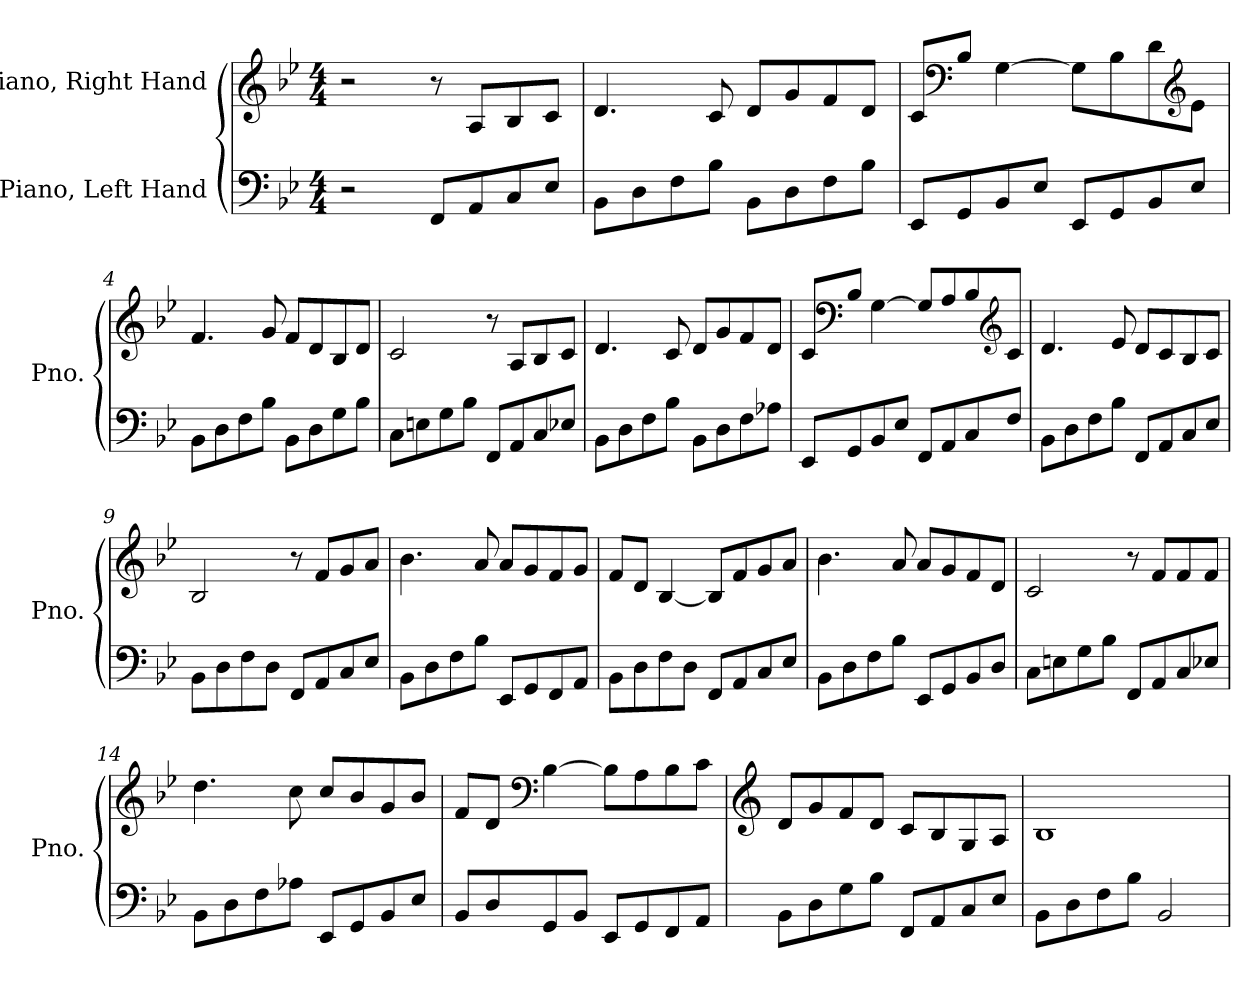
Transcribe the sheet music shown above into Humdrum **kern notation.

**kern	**kern
*part2	*part1
*staff2	*staff1
*I"Piano, Left Hand	*I"Piano, Right Hand
*I'Pno.	*I'Pno.
*clefF4	*clefG2
*k[b-e-]	*k[b-e-]
*M4/4	*M4/4
*MM60	*MM60
=1	=1
2r	2r
8FF/L	8r
8AA/	8A/L
8C/	8B-/
8E-/J	8c/J
=2	=2
8BB-\L	4.d/
8D\	.
8F\	.
8B-\J	8c/
8BB-\L	8d/L
8D\	8g/
8F\	8f/
8B-\J	8d/J
=3	=3
8EE-/L	8c/L
*	*clefF4
8GG/	8B-/J
8BB-/	[4G\
8E-/J	.
8EE-/L	8G\L]
8GG/	8B-\
8BB-/	8d\
*	*clefG2
8E-/J	8e-\J
!!LO:LB:g=z
=4	=4
8BB-\L	4.f/
8D\	.
8F\	.
8B-\J	8g/
8BB-\L	8f/L
8D\	8d/
8G\	8B-/
8B-\J	8d/J
=5	=5
8C\L	2c/
8En\	.
8G\	.
8B-\J	.
8FF/L	8r
8AA/	8A/L
8C/	8B-/
8E-X/J	8c/J
=6	=6
8BB-\L	4.d/
8D\	.
8F\	.
8B-\J	8c/
8BB-\L	8d/L
8D\	8g/
8F\	8f/
8A-X\J	8d/J
=7	=7
8EE-/L	8c/L
*	*clefF4
8GG/	8B-/J
8BB-/	[4G\
8E-/J	.
8FF/L	8G/L]
8AA/	8A/
8C/	8B-/
*	*clefG2
8F/J	8c/J
!!LO:LB:g=z
=8	=8
8BB-\L	4.d/
8D\	.
8F\	.
8B-\J	8e-/
8FF/L	8d/L
8AA/	8c/
8C/	8B-/
8E-/J	8c/J
=9	=9
8BB-\L	2B-/
8D\	.
8F\	.
8D\J	.
8FF/L	8r
8AA/	8f/L
8C/	8g/
8E-/J	8a/J
=10	=10
8BB-\L	4.b-\
8D\	.
8F\	.
8B-\J	8a/
8EE-/L	8a/L
8GG/	8g/
8FF/	8f/
8AA/J	8g/J
=11	=11
8BB-\L	8f/L
8D\	8d/J
8F\	[4B-/
8D\J	.
8FF/L	8B-/L]
8AA/	8f/
8C/	8g/
8E-/J	8a/J
!!LO:LB:g=z
=12	=12
8BB-\L	4.b-\
8D\	.
8F\	.
8B-\J	8a/
8EE-/L	8a/L
8GG/	8g/
8BB-/	8f/
8D/J	8d/J
=13	=13
8C\L	2c/
8En\	.
8G\	.
8B-\J	.
8FF/L	8r
8AA/	8f/L
8C/	8f/
8E-X/J	8f/J
=14	=14
8BB-\L	4.dd\
8D\	.
8F\	.
8A-X\J	8cc\
8EE-/L	8cc/L
8GG/	8b-/
8BB-/	8g/
8E-/J	8b-/J
=15	=15
8BB-/L	8f/L
8D/	8d/J
*	*clefF4
8GG/	[4B-\
8BB-/J	.
8EE-/L	8B-\L]
8GG/	8A\
8FF/	8B-\
8AA/J	8c\J
!!LO:LB:g=z
=16	=16
*	*clefG2
8BB-\L	8d/L
8D\	8g/
8G\	8f/
8B-\J	8d/J
8FF/L	8c/L
8AA/	8B-/
8C/	8G/
8E-/J	8A/J
=17	=17
8BB-\L	1B-
8D\	.
8F\	.
8B-\J	.
2BB-/	.
=	=
*-	*-
